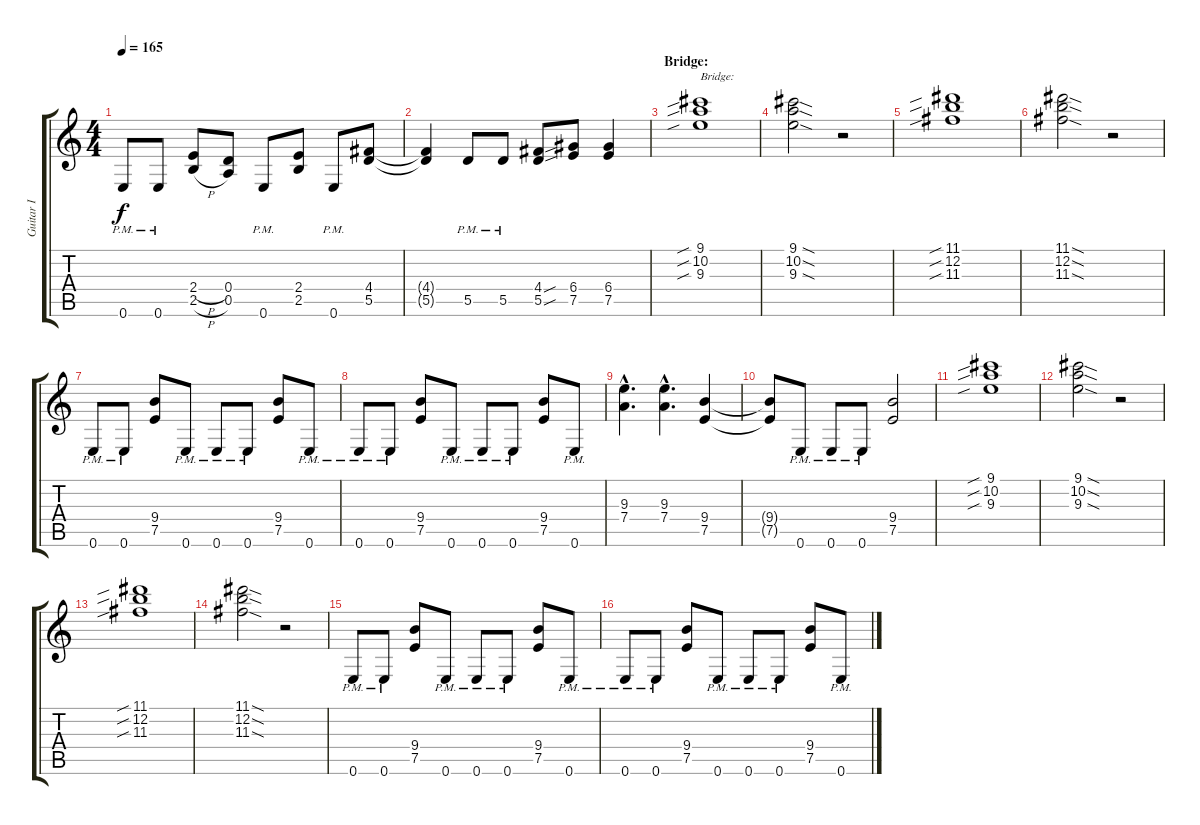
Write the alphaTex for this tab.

\track ("Guitar I" "Guitar I") {instrument distortionguitar}
\staff {score tabs}
\tuning (E4 B3 G3 D3 A2 E2) {hide}
\ts (4 4)
\tempo 165
\clef g2
\ks c
0.6{pm}.8{dy f} 0.6{pm}.8 (2.4{h} 2.5{h}).8 (0.4 0.5).8 0.6{pm}.8 (2.4 2.5).8 0.6{pm}.8 (4.4 5.5).8 |
(4.4{t} 5.5{t}).4 5.5{pm}.8 5.5{pm}.8 (4.4{sou} 5.5{sou}).8 (6.4 7.5).8 (6.4 7.5).4 |
\section ("" "Bridge:")
(9.1{sib} 10.2{sib} 9.3{sib}).1{txt "Bridge:"} |
(9.1{sod} 10.2{sod} 9.3{sod}).2 r.2 |
(11.1{sib} 12.2{sib} 11.3{sib}).1 |
(11.1{sod} 12.2{sod} 11.3{sod}).2 r.2 |
0.6{pm}.8 0.6{pm}.8 (9.4 7.5).8 0.6{pm}.8 0.6{pm}.8 0.6{pm}.8 (9.4 7.5).8 0.6{pm}.8 |
0.6{pm}.8 0.6{pm}.8 (9.4 7.5).8 0.6{pm}.8 0.6{pm}.8 0.6{pm}.8 (9.4 7.5).8 0.6{pm}.8 |
(9.3{hac} 7.4{hac}).4{d} (9.3{hac} 7.4{hac}).4{d} (9.4 7.5).4 |
(9.4{t} 7.5{t}).8 0.6{pm}.8 0.6{pm}.8 0.6{pm}.8 (9.4 7.5).2 |
(9.1{sib} 10.2{sib} 9.3{sib}).1 |
(9.1{sod} 10.2{sod} 9.3{sod}).2 r.2 |
(11.1{sib} 12.2{sib} 11.3{sib}).1 |
(11.1{sod} 12.2{sod} 11.3{sod}).2 r.2 |
0.6{pm}.8 0.6{pm}.8 (9.4 7.5).8 0.6{pm}.8 0.6{pm}.8 0.6{pm}.8 (9.4 7.5).8 0.6{pm}.8 |
0.6{pm}.8 0.6{pm}.8 (9.4 7.5).8 0.6{pm}.8 0.6{pm}.8 0.6{pm}.8 (9.4 7.5).8 0.6{pm}.8
